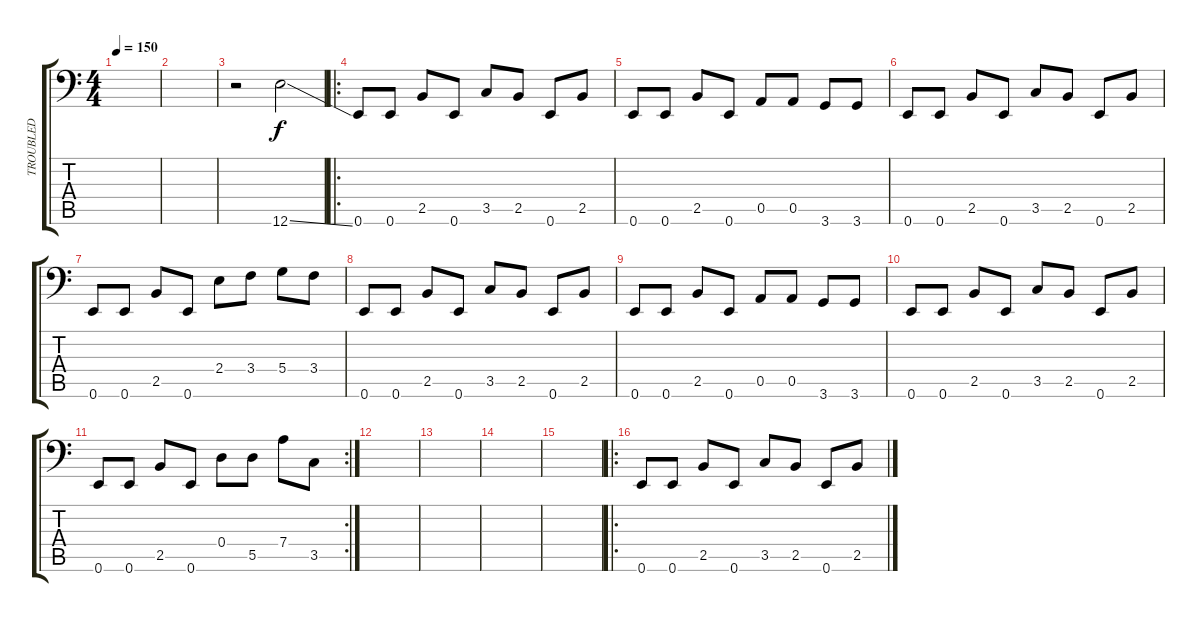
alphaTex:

\track ("TROUBLED" "TROUBLED") {instrument electricbassfinger}
\staff {score tabs}
\tuning (E3 B2 G2 D2 A1 E1) {hide}
\ts (4 4)
\tempo 150
\clef f4
\ks c
|
|
r.2{instrument electricbassfinger} 12.6{ss}.2 |
\ro
0.6.8 0.6.8 2.5.8 0.6.8 3.5.8 2.5.8 0.6.8 2.5.8 |
0.6.8 0.6.8 2.5.8 0.6.8 0.5.8 0.5.8 3.6.8 3.6.8 |
0.6.8 0.6.8 2.5.8 0.6.8 3.5.8 2.5.8 0.6.8 2.5.8 |
0.6.8 0.6.8 2.5.8 0.6.8 2.4.8 3.4.8 5.4.8 3.4.8 |
0.6.8 0.6.8 2.5.8 0.6.8 3.5.8 2.5.8 0.6.8 2.5.8 |
0.6.8 0.6.8 2.5.8 0.6.8 0.5.8 0.5.8 3.6.8 3.6.8 |
0.6.8 0.6.8 2.5.8 0.6.8 3.5.8 2.5.8 0.6.8 2.5.8 |
\rc 2
0.6.8 0.6.8 2.5.8 0.6.8 0.4.8 5.5.8 7.4.8 3.5.8 |
|
|
|
|
\ro
0.6.8{instrument slapbass1} 0.6.8 2.5.8 0.6.8 3.5.8 2.5.8 0.6.8 2.5.8
